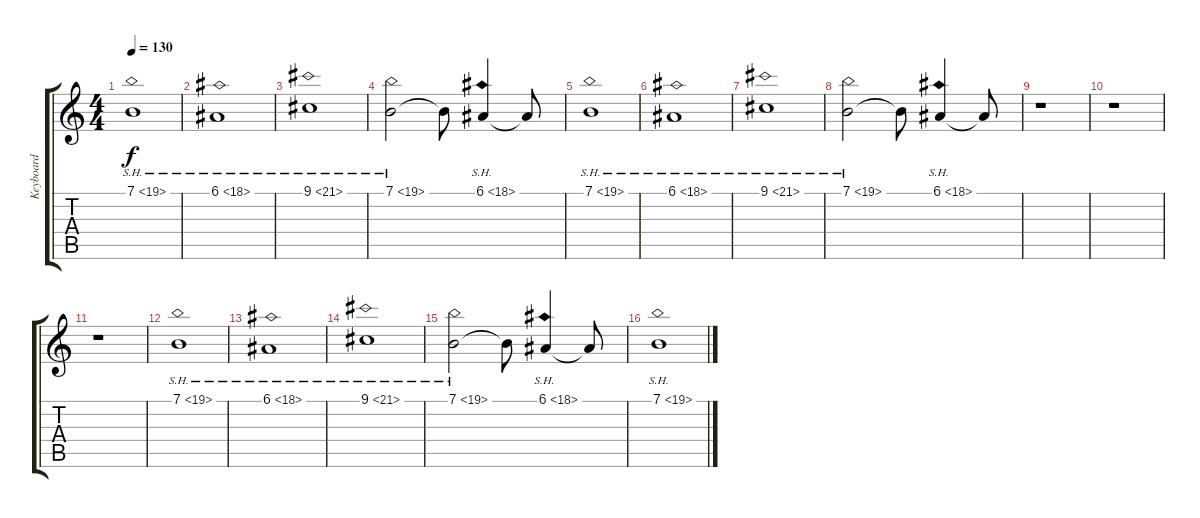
\track ("Keyboard" "Keyboard") {instrument pad2warm}
\staff {score tabs}
\tuning (E4 B3 G3 D3 A2 E2) {hide}
\ts (4 4)
\tempo 130
\clef g2
\ks c
7.1{sh 12}.1{dy f} |
6.1{sh 12}.1 |
9.1{sh 12}.1 |
7.1{sh 12}.2 7.1{t}.8 6.1{sh 12}.4 6.1{t}.8 |
7.1{sh 12}.1 |
6.1{sh 12}.1 |
9.1{sh 12}.1 |
7.1{sh 12}.2 7.1{t}.8 6.1{sh 12}.4 6.1{t}.8 |
r.1 |
r.1 |
r.1 |
7.1{sh 12}.1 |
6.1{sh 12}.1 |
9.1{sh 12}.1 |
7.1{sh 12}.2 7.1{t}.8 6.1{sh 12}.4 6.1{t}.8 |
7.1{sh 12}.1
